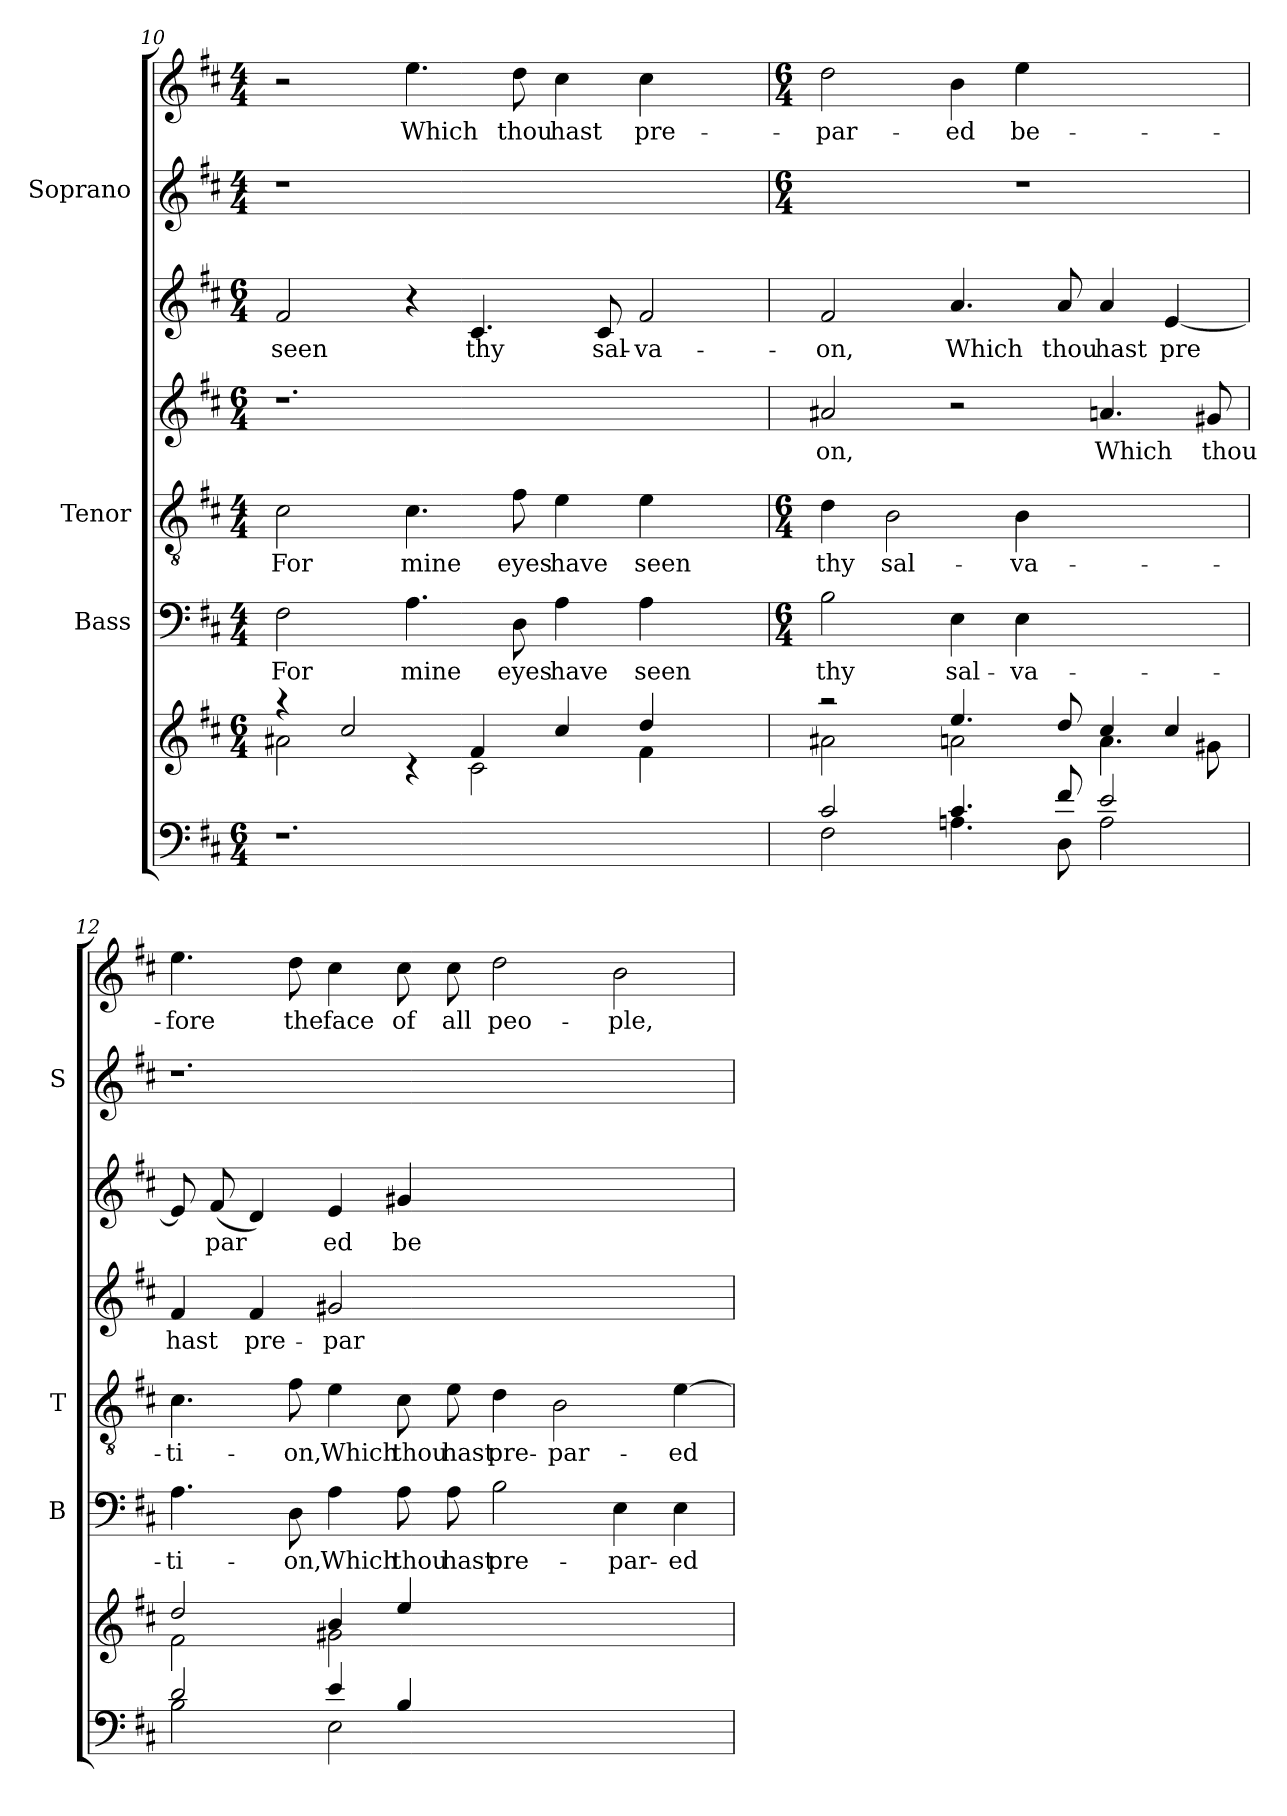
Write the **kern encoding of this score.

**kern	**kern	**kern	**text	**kern	**text	**kern	**text	**kern	**text	**kern	**kern	**text
*part7	*part6	*part5	*part5	*part4	*part4	*part3	*part3	*part2	*part2	*part1	*part1	*part1
*staff8	*staff7	*staff6	*staff6	*staff5	*staff5	*staff4	*staff4	*staff3	*staff3	*staff2	*staff1	*staff1
*	*	*I"Bass	*	*I"Tenor	*	*	*	*	*	*I"Soprano	*	*
*	*	*I'B	*	*I'T	*	*	*	*	*	*I'S	*	*
!!LO:PB:g=z
*clefF4	*clefG2	*clefF4	*	*clefGv2	*	*clefG2	*	*clefG2	*	*clefG2	*clefG2	*
*k[f#c#]	*k[f#c#]	*k[f#c#]	*	*k[f#c#]	*	*k[f#c#]	*	*k[f#c#]	*	*k[f#c#]	*k[f#c#]	*
*D:	*D:	*D:	*	*D:	*	*D:	*	*D:	*	*D:	*D:	*
*M6/4	*M6/4	*M4/4	*	*M4/4	*	*M6/4	*	*M6/4	*	*M4/4	*M4/4	*
=10	=10	=10	=10	=10	=10	=10	=10	=10	=10	=10	=10	=10
*	*^	*	*	*	*	*	*	*	*	*	*	*
!	!	!	!	!LO:LY:b	!	!LO:LY:b	!	!	!	!LO:LY:b	!	!	!
1.r	4raa	2a#X\	2F#\	For	2c#\	For	1.r	.	2f#/	seen	1r	2r	.
.	2cc#/	.	.	.	.	.	.	.	.	.	.	.	.
!	!	!	!	!LO:LY:b	!	!LO:LY:b	!	!	!	!	!	!	!LO:LY:b
.	.	4rc	4.A\	mine	4.c#\	mine	.	.	4r	.	.	4.ee\	Which
!	!	!	!	!	!	!	!	!	!	!LO:LY:b	!	!	!
.	4f#/	2c#\	.	.	.	.	.	.	4.c#/	thy	.	.	.
!	!	!	!	!LO:LY:b	!	!LO:LY:b	!	!	!	!	!	!	!LO:LY:b
.	.	.	8D\	eyes	8f#\	eyes	.	.	.	.	.	8dd\	thou
!	!	!	!	!LO:LY:b	!	!LO:LY:b	!	!	!	!	!	!	!LO:LY:b
.	4cc#/	.	4A\	have	4e\	have	.	.	.	.	2.ryy	4cc#\	hast
!	!	!	!	!	!	!	!	!	!	!LO:LY:b	!	!	!
.	.	.	.	.	.	.	.	.	8c#/	sal-	.	.	.
!	!	!	!	!LO:LY:b	!	!LO:LY:b	!	!	!	!LO:LY:b	!	!	!LO:LY:b
.	4dd/	4f#\	4A\	seen	4e\	seen	.	.	2f#/	-va-	.	4cc#\	pre-
4ryy	4ryy	4ryy	4ryy	.	4ryy	.	4ryy	.	.	.	.	4ryy	.
=11	=11	=11	=11	=11	=11	=11	=11	=11	=11	=11	=11	=11	=11
*	*	*	*M6/4	*	*M6/4	*	*	*	*	*	*M6/4	*M6/4	*
*^	*	*	*	*	*	*	*	*	*	*	*	*	*
!	!	!	!	!	!LO:LY:b	!	!LO:LY:b	!	!LO:LY:b	!	!LO:LY:b	!	!	!LO:LY:b
2c#/	2F#\	2raa	2a#X\	2B\	thy	4d\	thy	2a#X/	-on,	2f#/	-on,	1.r	2dd\	-par-
!	!	!	!	!	!	!	!LO:LY:b	!	!	!	!	!	!	!
.	.	.	.	.	.	2B\	sal-	.	.	.	.	.	.	.
!	!	!	!	!	!LO:LY:b	!	!	!	!	!	!LO:LY:b	!	!	!LO:LY:b
4.c#/	4.An\	4.ee/	2an\	4E\	sal-	.	.	2r	.	4.a/	Which	.	4b\	-ed
!	!	!	!	!	!LO:LY:b	!	!LO:LY:b	!	!	!	!	!	!	!LO:LY:b
.	.	.	.	4E\	-va-	4B\	-va-	.	.	.	.	.	4ee\	be-
!	!	!	!	!	!	!	!	!	!	!	!LO:LY:b	!	!	!
8f#/	8D\	8dd/	.	.	.	.	.	.	.	8a/	thou	.	.	.
!	!	!	!	!	!	!	!	!	!LO:LY:b	!	!LO:LY:b	!	!	!
2e/	2A\	4cc#/	4.a\	2ryy	.	2ryy	.	4.an/	Which	4a/	hast	.	2ryy	.
!	!	!	!	!	!	!	!	!	!	!	!LO:LY:b	!	!	!
.	.	4cc#/	.	.	.	.	.	.	.	[4e/	pre­	.	.	.
!	!	!	!	!	!	!	!	!	!LO:LY:b	!	!	!	!	!
.	.	.	8g#X\	.	.	.	.	8g#X/	thou	.	.	.	.	.
=12	=12	=12	=12	=12	=12	=12	=12	=12	=12	=12	=12	=12	=12	=12
!	!	!	!	!	!LO:LY:b	!	!LO:LY:b	!	!LO:LY:b	!	!	!	!	!LO:LY:b
2d/	2B\	2dd/	2f#\	4.A\	-ti-	4.c#\	-ti-	4f#/	hast	8e/]	.	1.r	4.ee\	-fore
!	!	!	!	!	!	!	!	!	!	!	!LO:LY:b	!	!	!
.	.	.	.	.	.	.	.	.	.	(<8f#/	par­	.	.	.
!	!	!	!	!	!	!	!	!	!LO:LY:b	!	!	!	!	!
.	.	.	.	.	.	.	.	4f#/	pre-	4d/)	.	.	.	.
!	!	!	!	!	!LO:LY:b	!	!LO:LY:b	!	!	!	!	!	!	!LO:LY:b
.	.	.	.	8D\	-on,	8f#\	-on,	.	.	.	.	.	8dd\	the
!	!	!	!	!	!LO:LY:b	!	!LO:LY:b	!	!LO:LY:b	!	!LO:LY:b	!	!	!LO:LY:b
4e/	2E\	4b/	2g#X\	4A\	Which	4e\	Which	2g#X/	-par-	4e/	ed	.	4cc#\	face
!	!	!	!	!	!LO:LY:b	!	!LO:LY:b	!	!	!	!LO:LY:b	!	!	!LO:LY:b
4B/	.	4ee/	.	8A\	thou	8c#\	thou	.	.	4g#X/	be-	.	8cc#\	of
!	!	!	!	!	!LO:LY:b	!	!LO:LY:b	!	!	!	!	!	!	!LO:LY:b
.	.	.	.	8A\	hast	8e\	hast	.	.	.	.	.	8cc#\	all
!	!	!	!	!	!LO:LY:b	!	!LO:LY:b	!	!	!	!	!	!	!LO:LY:b
1ryy	1ryy	1ryy	1ryy	2B\	pre-	4d\	pre-	1ryy	.	1ryy	.	.	2dd\	peo-
!	!	!	!	!	!	!	!LO:LY:b	!	!	!	!	!	!	!
.	.	.	.	.	.	2B\	-par-	.	.	.	.	.	.	.
!	!	!	!	!	!LO:LY:b	!	!	!	!	!	!	!	!	!LO:LY:b
.	.	.	.	4E\	-par-	.	.	.	.	.	.	2ryy	2b\	-ple,
!	!	!	!	!	!LO:LY:b	!	!LO:LY:b	!	!	!	!	!	!	!
.	.	.	.	4E\	-ed	[4e\	-ed	.	.	.	.	.	.	.
*v	*v	*	*	*	*	*	*	*	*	*	*	*	*	*
*	*v	*v	*	*	*	*	*	*	*	*	*	*	*
=	=	=	=	=	=	=	=	=	=	=	=	=
*-	*-	*-	*-	*-	*-	*-	*-	*-	*-	*-	*-	*-
